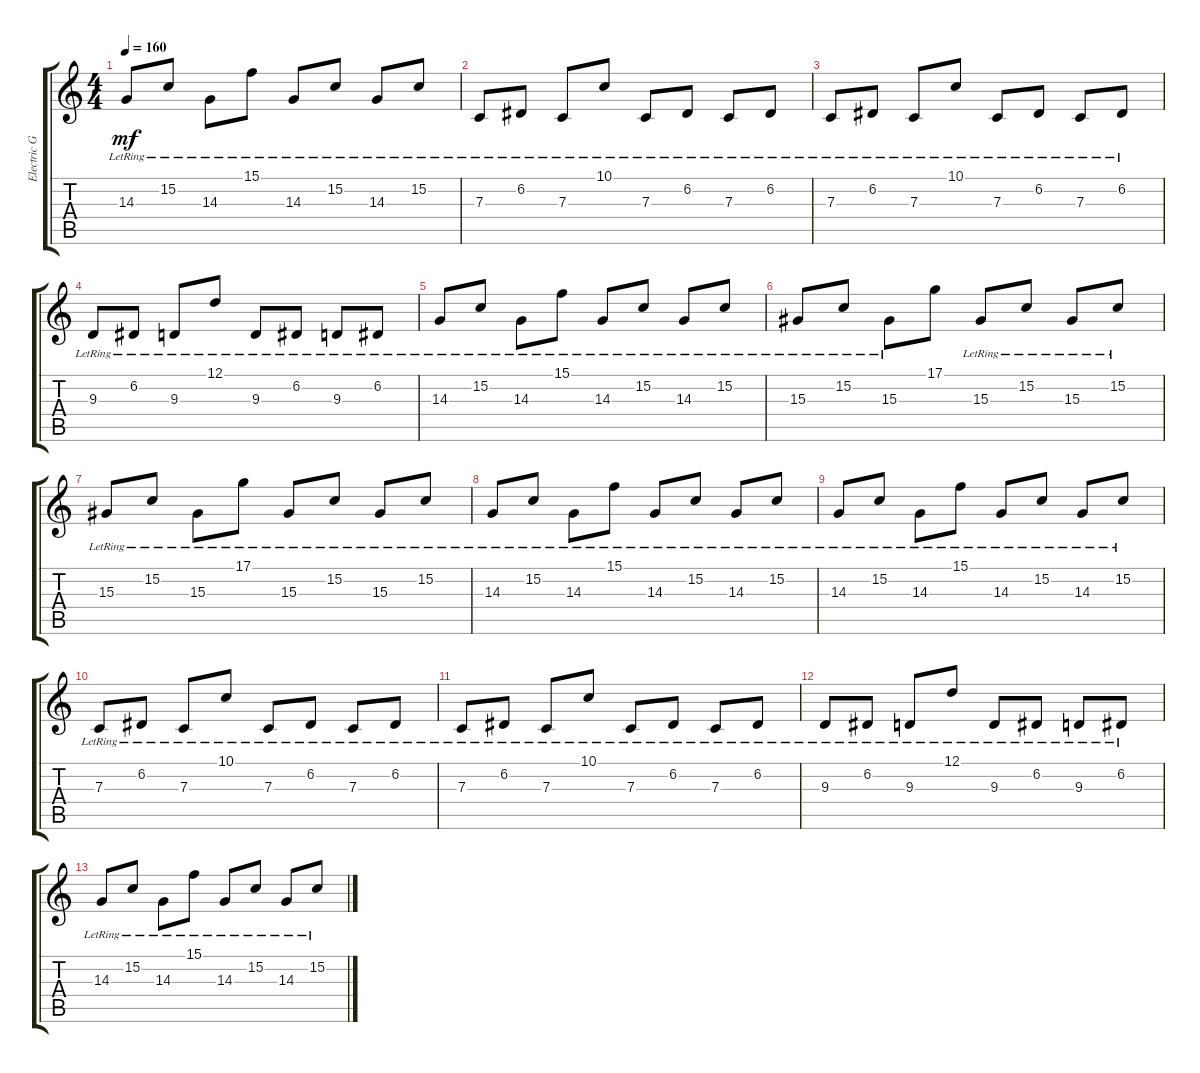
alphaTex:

\track ("Electric Guitar" "Electric G") {instrument viola}
\staff {score tabs}
\tuning (D4 A3 F3 C3 G2 C2) {hide}
\ts (4 4)
\tempo 160
\clef g2
\ks c
14.3{lr}.8{dy mf} 15.2{lr}.8 14.3{lr}.8 15.1{lr}.8 14.3{lr}.8 15.2{lr}.8 14.3{lr}.8 15.2{lr}.8 |
7.3{lr}.8 6.2{lr}.8 7.3{lr}.8 10.1{lr}.8 7.3{lr}.8 6.2{lr}.8 7.3{lr}.8 6.2{lr}.8 |
7.3{lr}.8 6.2{lr}.8 7.3{lr}.8 10.1{lr}.8 7.3{lr}.8 6.2{lr}.8 7.3{lr}.8 6.2{lr}.8 |
9.3{lr}.8 6.2{lr}.8 9.3{lr}.8 12.1{lr}.8 9.3{lr}.8 6.2{lr}.8 9.3{lr}.8 6.2{lr}.8 |
14.3{lr}.8 15.2{lr}.8 14.3{lr}.8 15.1{lr}.8 14.3{lr}.8 15.2{lr}.8 14.3{lr}.8 15.2{lr}.8 |
15.3{lr}.8 15.2{lr}.8 15.3{lr}.8 17.1.8 15.3{lr}.8 15.2{lr}.8 15.3{lr}.8 15.2{lr}.8 |
15.3{lr}.8 15.2{lr}.8 15.3{lr}.8 17.1{lr}.8 15.3{lr}.8 15.2{lr}.8 15.3{lr}.8 15.2{lr}.8 |
14.3{lr}.8 15.2{lr}.8 14.3{lr}.8 15.1{lr}.8 14.3{lr}.8 15.2{lr}.8 14.3{lr}.8 15.2{lr}.8 |
14.3{lr}.8 15.2{lr}.8 14.3{lr}.8 15.1{lr}.8 14.3{lr}.8 15.2{lr}.8 14.3{lr}.8 15.2{lr}.8 |
7.3{lr}.8 6.2{lr}.8 7.3{lr}.8 10.1{lr}.8 7.3{lr}.8 6.2{lr}.8 7.3{lr}.8 6.2{lr}.8 |
7.3{lr}.8 6.2{lr}.8 7.3{lr}.8 10.1{lr}.8 7.3{lr}.8 6.2{lr}.8 7.3{lr}.8 6.2{lr}.8 |
9.3{lr}.8 6.2{lr}.8 9.3{lr}.8 12.1{lr}.8 9.3{lr}.8 6.2{lr}.8 9.3{lr}.8 6.2{lr}.8 |
14.3{lr}.8 15.2{lr}.8 14.3{lr}.8 15.1{lr}.8 14.3{lr}.8 15.2{lr}.8 14.3{lr}.8 15.2{lr}.8
